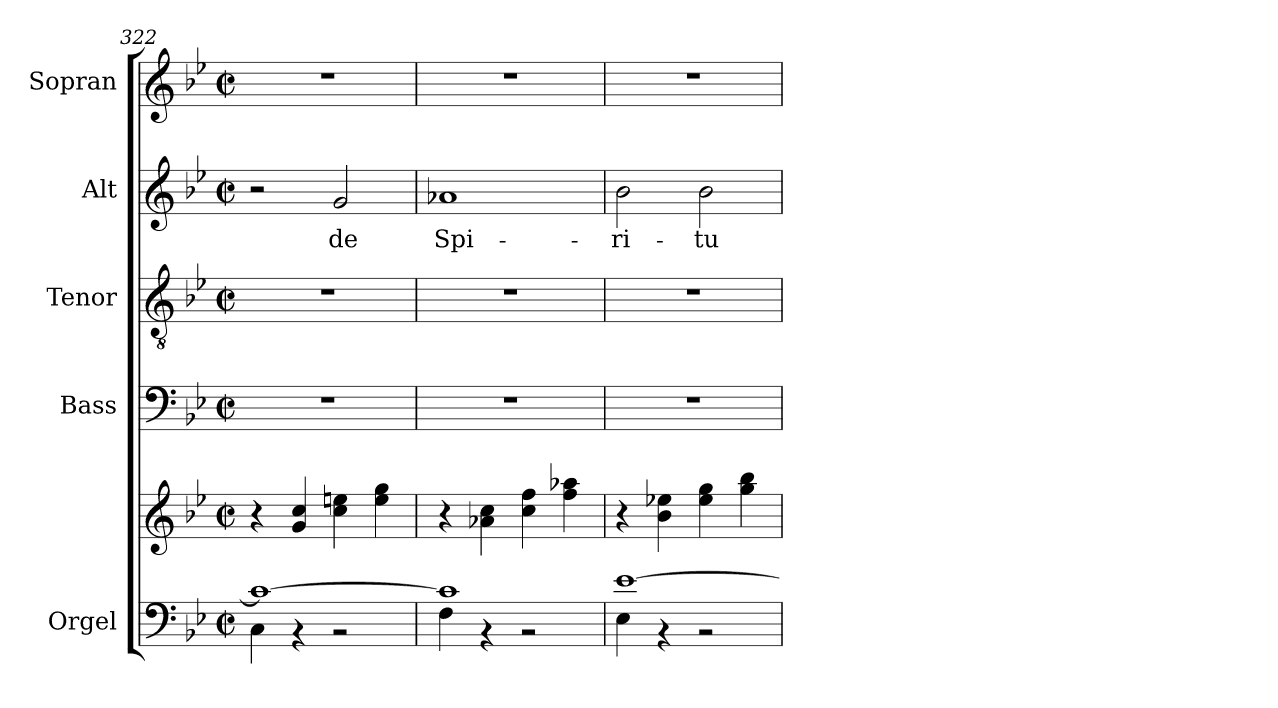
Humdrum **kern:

**kern	**kern	**kern	**kern	**kern	**text	**kern
*part5	*part5	*part4	*part3	*part2	*part2	*part1
*staff6	*staff5	*staff4	*staff3	*staff2	*staff2	*staff1
*I"Orgel	*	*I"Bass	*I"Tenor	*I"Alt	*	*I"Sopran
*I'Org.	*	*I'B.	*I'T.	*I'A.	*	*I'S.
*clefF4	*clefG2	*clefF4	*clefGv2	*clefG2	*	*clefG2
*k[b-e-]	*k[b-e-]	*k[b-e-]	*k[b-e-]	*k[b-e-]	*	*k[b-e-]
*B-:	*B-:	*B-:	*B-:	*B-:	*	*B-:
*M2/2	*M2/2	*M2/2	*M2/2	*M2/2	*	*M2/2
*met(c|)	*met(c|)	*met(c|)	*met(c|)	*met(c|)	*	*met(c|)
=322	=322	=322	=322	=322	=322	=322
*^	*	*	*	*	*	*
1c_	4C\	4r	1r	1r	2r	.	1r
.	4rAA	4g/ 4cc/	.	.	.	.	.
!	!	!	!	!	!	!LO:LY:b	!
.	2rBB	4cc\ 4een\	.	.	2g/	de	.
.	.	4ee\ 4gg\	.	.	.	.	.
=323	=323	=323	=323	=323	=323	=323	=323
!	!	!	!	!	!	!LO:LY:b	!
1c]	4F\	4r	1r	1r	1a-X	Spi-	1r
.	4rAA	4a-X\ 4cc\	.	.	.	.	.
.	2rBB	4cc\ 4ff\	.	.	.	.	.
.	.	4ff\ 4aa-X\	.	.	.	.	.
=324	=324	=324	=324	=324	=324	=324	=324
!	!	!	!	!	!	!LO:LY:b	!
[>1e-	4E-\	4r	1r	1r	2b-\	-ri-	1r
.	4rAA	4b-\ 4ee-X\	.	.	.	.	.
!	!	!	!	!	!	!LO:LY:b	!
.	2rBB	4ee-\ 4gg\	.	.	2b-\	-tu	.
.	.	4gg\ 4bb-\	.	.	.	.	.
*v	*v	*	*	*	*	*	*
=	=	=	=	=	=	=
*-	*-	*-	*-	*-	*-	*-
